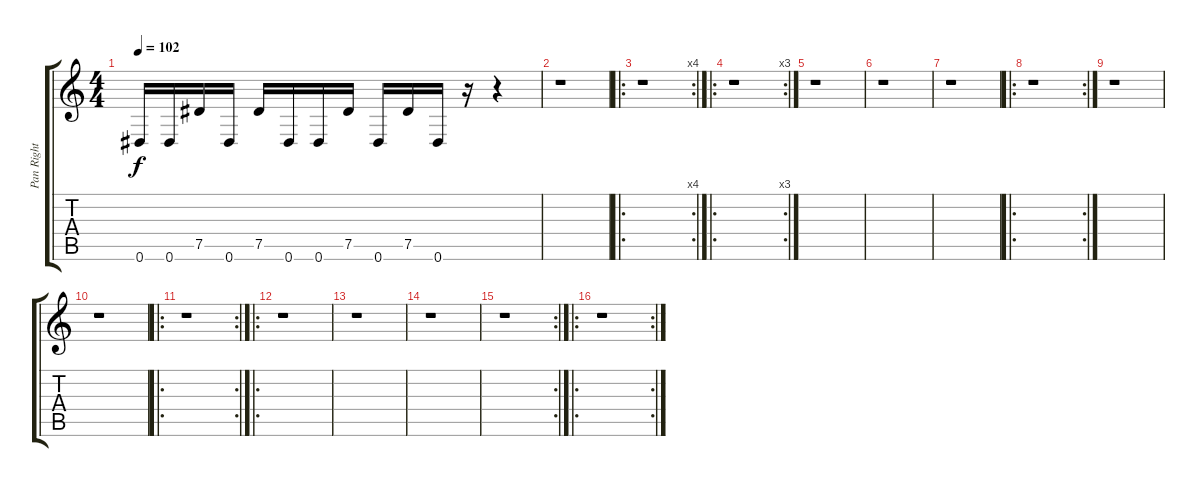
\track ("Pan Right Guitar" "Pan Right ") {instrument distortionguitar}
\staff {score tabs}
\tuning (Eb4 Bb3 Gb3 Db3 Ab2 Eb2) {hide}
\ts (4 4)
\tempo 102
\clef g2
\ks c
0.6.16{dy f instrument distortionguitar} 0.6.16 7.5.16 0.6.16 7.5.16 0.6.16 0.6.16 7.5.16 0.6.16 7.5.16 0.6.16 r.16 r.4 |
r.1 |
\ro
\rc 4
r.1 |
\ro
\rc 3
r.1 |
r.1 |
r.1 |
r.1 |
\ro
\rc 2
r.1 |
r.1 |
r.1 |
\ro
\rc 2
r.1 |
\ro
r.1 |
r.1 |
r.1 |
\rc 2
r.1 |
\ro
\rc 2
r.1
